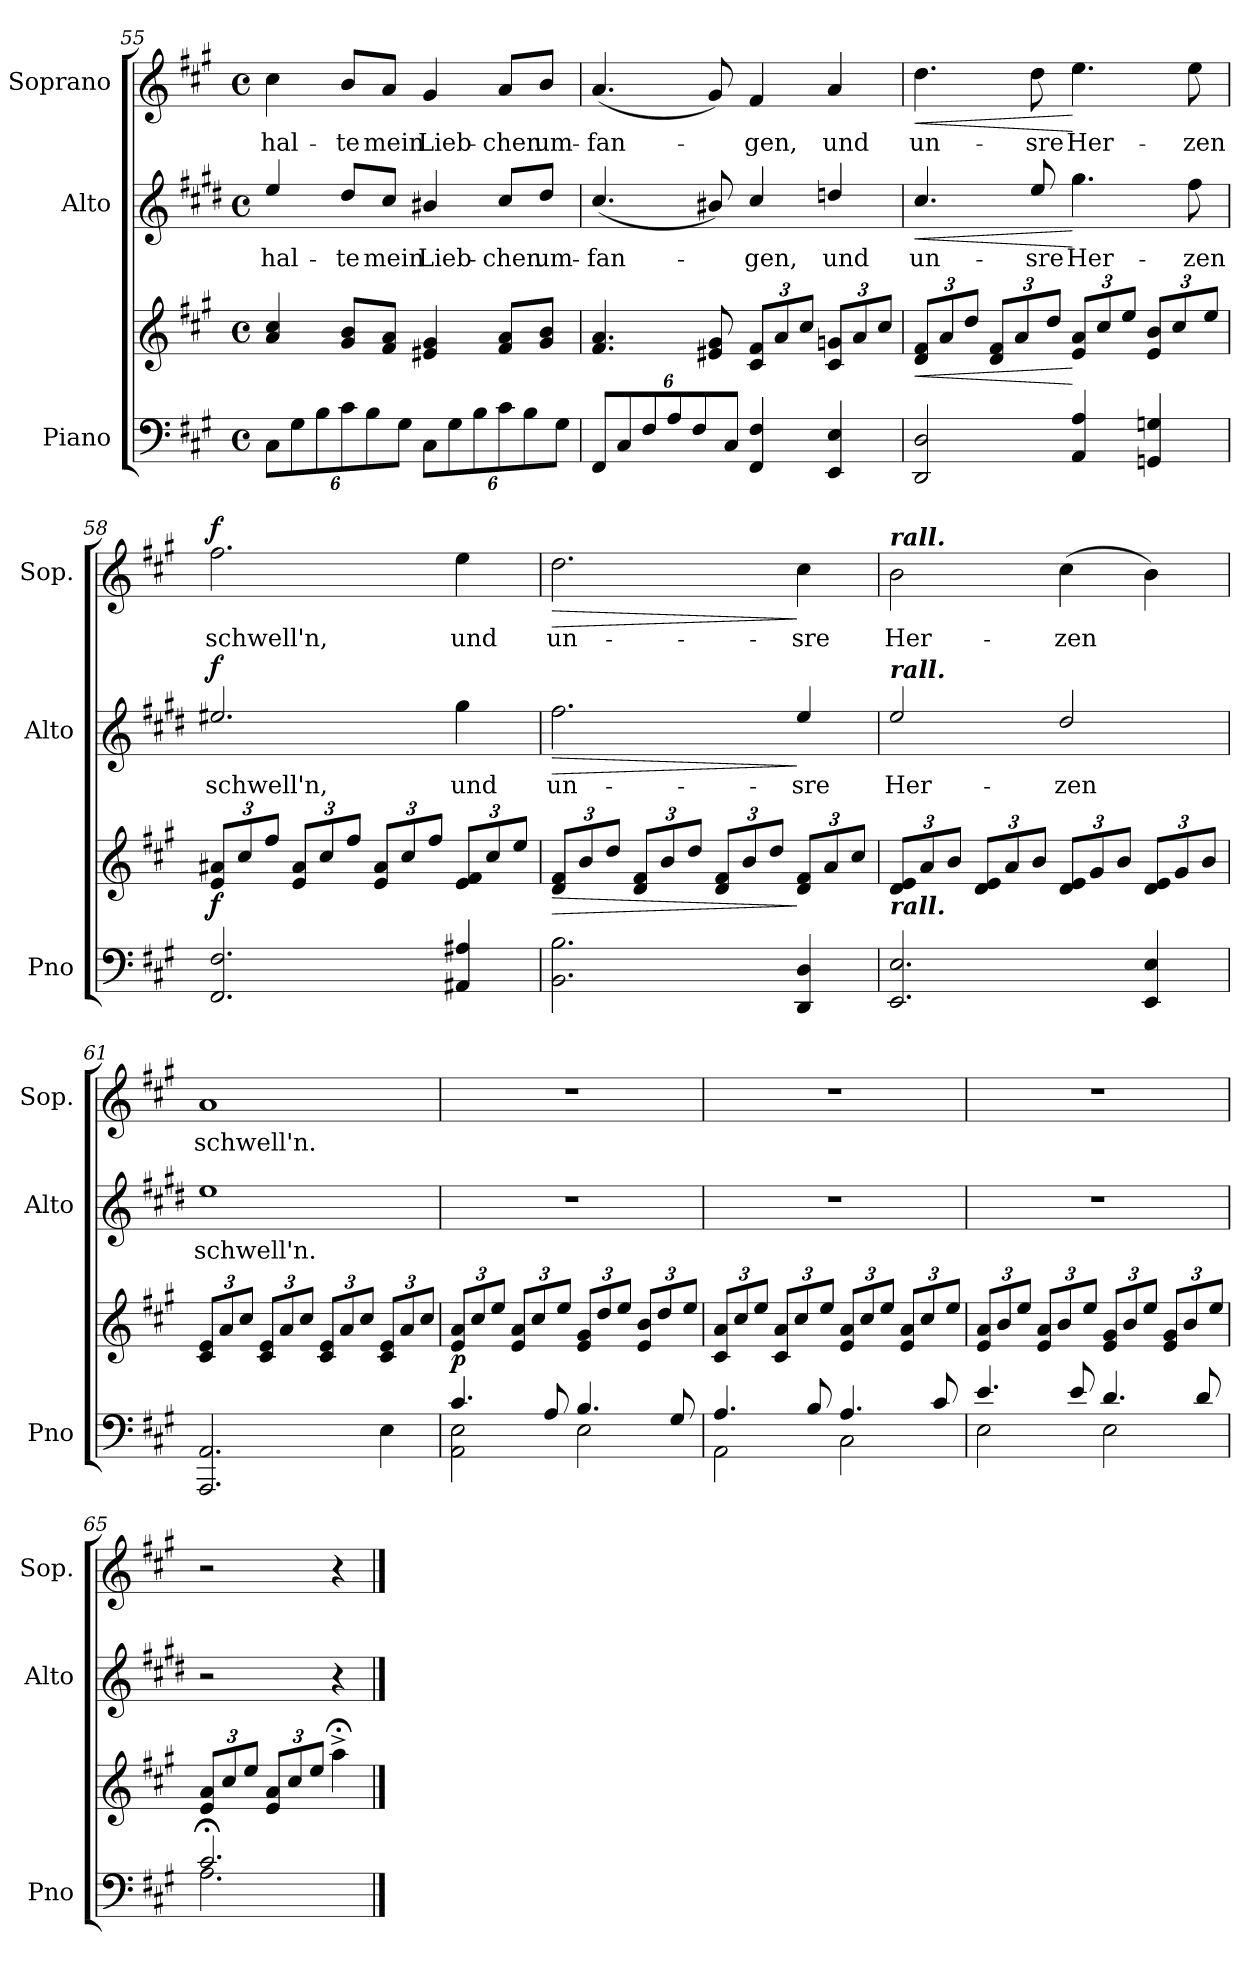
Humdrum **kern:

**kern	**kern	**dynam	**kern	**text	**dynam	**kern	**text	**dynam
*part3	*part3	*part3	*part2	*part2	*part2	*part1	*part1	*part1
*staff4	*staff3	*staff3/4	*staff2	*staff2	*staff2	*staff1	*staff1	*staff1
*I"Piano	*	*	*I"Alto	*	*	*I"Soprano	*	*
*I'Pno	*	*	*I'Alto	*	*	*I'Sop.	*	*
!!LO:LB:g=z
*clefF4	*clefG2	*	*clefG2	*	*	*clefG2	*	*
*	*	*	*ITrd4c7	*	*	*	*	*
*k[f#c#g#]	*k[f#c#g#]	*	*k[f#c#g#]	*	*	*k[f#c#g#]	*	*
*M4/4	*M4/4	*	*M4/4	*	*	*M4/4	*	*
*met(c)	*met(c)	*	*met(c)	*	*	*met(c)	*	*
*Xbrackettup	*	*	*	*	*	*	*	*
=55	=55	=55	=55	=55	=55	=55	=55	=55
!	!	!	!	!LO:LY:b	!	!	!LO:LY:b	!
12C#\L	4a/ 4cc#/	.	4a/	hal-	.	4cc#\	hal-	.
12G#\	.	.	.	.	.	.	.	.
12B\	.	.	.	.	.	.	.	.
!	!	!	!	!LO:LY:b	!	!	!LO:LY:b	!
12c#\	8g#/ 8b/L	.	8g#/L	-te	.	8b/L	-te	.
12B\	.	.	.	.	.	.	.	.
!	!	!	!	!LO:LY:b	!	!	!LO:LY:b	!
.	8f#/ 8a/J	.	8f#/J	mein	.	8a/J	mein	.
12G#\J	.	.	.	.	.	.	.	.
!	!	!	!	!LO:LY:b	!	!	!LO:LY:b	!
12C#\L	4e#X/ 4g#/	.	4e#X/	Lieb-	.	4g#/	Lieb-	.
12G#\	.	.	.	.	.	.	.	.
12B\	.	.	.	.	.	.	.	.
!	!	!	!	!LO:LY:b	!	!	!LO:LY:b	!
12c#\	8f#/ 8a/L	.	8f#/L	-chen	.	8a/L	-chen	.
12B\	.	.	.	.	.	.	.	.
!	!	!	!	!LO:LY:b	!	!	!LO:LY:b	!
.	8g#/ 8b/J	.	8g#/J	um-	.	8b/J	um-	.
12G#\J	.	.	.	.	.	.	.	.
!!LO:PB:g=z
=56	=56	=56	=56	=56	=56	=56	=56	=56
!	!	!	!	!LO:LY:b	!	!	!LO:LY:b	!
12FF#/L	4.f#/ 4.a/	.	(4.f#/	-fan-	.	(4.a/	-fan-	.
12C#/	.	.	.	.	.	.	.	.
12F#/	.	.	.	.	.	.	.	.
12A/	.	.	.	.	.	.	.	.
12F#/	.	.	.	.	.	.	.	.
.	8e#X/ 8g#/	.	8e#X/)	.	.	8g#/)	.	.
12C#/J	.	.	.	.	.	.	.	.
*	*Xbrackettup	*	*	*	*	*	*	*
!	!	!	!	!LO:LY:b	!	!	!LO:LY:b	!
4FF#/ 4F#/	12c#/ 12f#/L	.	4f#/	-gen,	.	4f#/	-gen,	.
.	12a/	.	.	.	.	.	.	.
.	12cc#/J	.	.	.	.	.	.	.
!	!	!	!	!LO:LY:b	!	!	!LO:LY:b	!
4EE/ 4E/	12c#/ 12gn/L	.	4gn/	und	.	4a/	und	.
.	12a/	.	.	.	.	.	.	.
.	12cc#/J	.	.	.	.	.	.	.
=57	=57	=57	=57	=57	=57	=57	=57	=57
!	!	!LO:HP:b	!	!LO:LY:b	!LO:HP:b	!	!LO:LY:b	!LO:HP:b
2DD/ 2D/	12d/ 12f#/L	<	4.f#/	un-	<	4.dd\	un-	<
.	12a/	.	.	.	.	.	.	.
.	12dd/J	.	.	.	.	.	.	.
.	12d/ 12f#/L	.	.	.	.	.	.	.
.	12a/	.	.	.	.	.	.	.
!	!	!	!	!LO:LY:b	!	!	!LO:LY:b	!
.	.	.	8a/	-sre	.	8dd\	-sre	.
.	12dd/J	.	.	.	.	.	.	.
!	!	!	!	!LO:LY:b	!	!	!LO:LY:b	!
4AA/ 4A/	12e/ 12a/L	[	4.cc#\	Her-	[	4.ee\	Her-	[
.	12cc#/	.	.	.	.	.	.	.
.	12ee/J	.	.	.	.	.	.	.
4GGn/ 4Gn/	12e/ 12b/L	.	.	.	.	.	.	.
.	12cc#/	.	.	.	.	.	.	.
!	!	!	!	!LO:LY:b	!	!	!LO:LY:b	!
.	.	.	8b\	-zen	.	8ee\	-zen	.
.	12ee/J	.	.	.	.	.	.	.
!!LO:LB:g=z
=58	=58	=58	=58	=58	=58	=58	=58	=58
!	!	!LO:DY:b	!	!LO:LY:b	!LO:DY:a	!	!LO:LY:b	!LO:DY:a
2.FF#/ 2.F#/	12e/ 12a#X/L	f	2.a#X/	schwell'n,	f	2.ff#\	schwell'n,	f
.	12cc#/	.	.	.	.	.	.	.
.	12ff#/J	.	.	.	.	.	.	.
.	12e/ 12a#/L	.	.	.	.	.	.	.
.	12cc#/	.	.	.	.	.	.	.
.	12ff#/J	.	.	.	.	.	.	.
.	12e/ 12a#/L	.	.	.	.	.	.	.
.	12cc#/	.	.	.	.	.	.	.
.	12ff#/J	.	.	.	.	.	.	.
!	!	!	!	!LO:LY:b	!	!	!LO:LY:b	!
4AA#X/ 4A#X/	12e/ 12f#/L	.	4cc#\	und	.	4ee\	und	.
.	12cc#/	.	.	.	.	.	.	.
.	12ee/J	.	.	.	.	.	.	.
!!LO:LB:g=z
=59	=59	=59	=59	=59	=59	=59	=59	=59
!	!	!LO:HP:b	!	!LO:LY:b	!LO:HP:b	!	!LO:LY:b	!LO:HP:b
2.BB\ 2.B\	12d/ 12f#/L	>	2.b\	un-	>	2.dd\	un-	>
.	12b/	.	.	.	.	.	.	.
.	12dd/J	.	.	.	.	.	.	.
.	12d/ 12f#/L	.	.	.	.	.	.	.
.	12b/	.	.	.	.	.	.	.
.	12dd/J	.	.	.	.	.	.	.
.	12d/ 12f#/L	.	.	.	.	.	.	.
.	12b/	.	.	.	.	.	.	.
.	12dd/J	.	.	.	.	.	.	.
!	!	!	!	!LO:LY:b	!	!	!LO:LY:b	!
4DD/ 4D/	12d/ 12f#/L	]	4a/	-sre	]	4cc#\	-sre	]
.	12a/	.	.	.	.	.	.	.
.	12cc#/J	.	.	.	.	.	.	.
=60	=60	=60	=60	=60	=60	=60	=60	=60
!	!	!	!	!	!	!LO:TX:a:Bi:t=rall.	!	!
!	!	!	!LO:TX:a:Bi:t=rall.	!	!	!	!	!
!	!LO:TX:b:Bi:t=rall.	!	!	!	!	!	!	!
!	!	!	!	!LO:LY:b	!	!	!LO:LY:b	!
2.EE/ 2.E/	12d/ 12e/L	.	2a/	Her-	.	2b\	Her-	.
.	12a/	.	.	.	.	.	.	.
.	12b/J	.	.	.	.	.	.	.
.	12d/ 12e/L	.	.	.	.	.	.	.
.	12a/	.	.	.	.	.	.	.
.	12b/J	.	.	.	.	.	.	.
!	!	!	!	!LO:LY:b	!	!	!LO:LY:b	!
.	12d/ 12e/L	.	2g#/	-zen	.	(4cc#\	-zen	.
.	12g#/	.	.	.	.	.	.	.
.	12b/J	.	.	.	.	.	.	.
4EE/ 4E/	12d/ 12e/L	.	.	.	.	4b\)	.	.
.	12g#/	.	.	.	.	.	.	.
.	12b/J	.	.	.	.	.	.	.
!!LO:PB:g=z
=61	=61	=61	=61	=61	=61	=61	=61	=61
!	!	!	!	!LO:LY:b	!	!	!LO:LY:b	!
2.AAA/ 2.AA/	12c#/ 12e/L	.	1a	schwell'n.	.	1a	schwell'n.	.
.	12a/	.	.	.	.	.	.	.
.	12cc#/J	.	.	.	.	.	.	.
.	12c#/ 12e/L	.	.	.	.	.	.	.
.	12a/	.	.	.	.	.	.	.
.	12cc#/J	.	.	.	.	.	.	.
.	12c#/ 12e/L	.	.	.	.	.	.	.
.	12a/	.	.	.	.	.	.	.
.	12cc#/J	.	.	.	.	.	.	.
4E\	12c#/ 12e/L	.	.	.	.	.	.	.
.	12a/	.	.	.	.	.	.	.
.	12cc#/J	.	.	.	.	.	.	.
!!LO:LB:g=z
=62	=62	=62	=62	=62	=62	=62	=62	=62
*^	*	*	*	*	*	*	*	*
!	!	!	!LO:DY:b	!	!	!	!	!	!
4.c#/	2AA\ 2E\	12e/ 12a/L	p	1r	.	.	1r	.	.
.	.	12cc#/	.	.	.	.	.	.	.
.	.	12ee/J	.	.	.	.	.	.	.
.	.	12e/ 12a/L	.	.	.	.	.	.	.
.	.	12cc#/	.	.	.	.	.	.	.
8A/	.	.	.	.	.	.	.	.	.
.	.	12ee/J	.	.	.	.	.	.	.
4.B/	2E\	12e/ 12g#/L	.	.	.	.	.	.	.
.	.	12dd/	.	.	.	.	.	.	.
.	.	12ee/J	.	.	.	.	.	.	.
.	.	12e/ 12b/L	.	.	.	.	.	.	.
.	.	12dd/	.	.	.	.	.	.	.
8G#/	.	.	.	.	.	.	.	.	.
.	.	12ee/J	.	.	.	.	.	.	.
=63	=63	=63	=63	=63	=63	=63	=63	=63	=63
4.A/	2AA\	12c#/ 12a/L	.	1r	.	.	1r	.	.
.	.	12cc#/	.	.	.	.	.	.	.
.	.	12ee/J	.	.	.	.	.	.	.
.	.	12c#/ 12a/L	.	.	.	.	.	.	.
.	.	12cc#/	.	.	.	.	.	.	.
8B/	.	.	.	.	.	.	.	.	.
.	.	12ee/J	.	.	.	.	.	.	.
4.A/	2C#\	12e/ 12a/L	.	.	.	.	.	.	.
.	.	12cc#/	.	.	.	.	.	.	.
.	.	12ee/J	.	.	.	.	.	.	.
.	.	12e/ 12a/L	.	.	.	.	.	.	.
.	.	12cc#/	.	.	.	.	.	.	.
8c#/	.	.	.	.	.	.	.	.	.
.	.	12ee/J	.	.	.	.	.	.	.
!!LO:LB:g=z
=64	=64	=64	=64	=64	=64	=64	=64	=64	=64
4.e/	2E\	12e/ 12a/L	.	1r	.	.	1r	.	.
.	.	12b/	.	.	.	.	.	.	.
.	.	12ee/J	.	.	.	.	.	.	.
.	.	12e/ 12a/L	.	.	.	.	.	.	.
.	.	12b/	.	.	.	.	.	.	.
8e/	.	.	.	.	.	.	.	.	.
.	.	12ee/J	.	.	.	.	.	.	.
4.d/	2E\	12e/ 12g#/L	.	.	.	.	.	.	.
.	.	12b/	.	.	.	.	.	.	.
.	.	12ee/J	.	.	.	.	.	.	.
.	.	12e/ 12g#/L	.	.	.	.	.	.	.
.	.	12b/	.	.	.	.	.	.	.
8d/	.	.	.	.	.	.	.	.	.
.	.	12ee/J	.	.	.	.	.	.	.
=65	=65	=65	=65	=65	=65	=65	=65	=65	=65
2.c#;/	2.A\	12e/ 12a/L	.	2r	.	.	2r	.	.
.	.	12cc#/	.	.	.	.	.	.	.
.	.	12ee/J	.	.	.	.	.	.	.
.	.	12e/ 12a/L	.	.	.	.	.	.	.
.	.	12cc#/	.	.	.	.	.	.	.
.	.	12ee/J	.	.	.	.	.	.	.
.	.	4aa;<^\	.	4r	.	.	4r	.	.
*v	*v	*	*	*	*	*	*	*	*
==	==	==	==	==	==	==	==	==
*-	*-	*-	*-	*-	*-	*-	*-	*-
